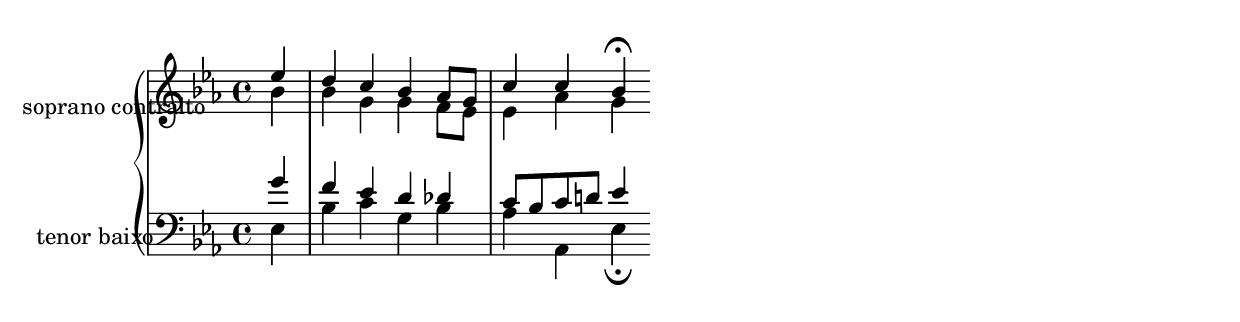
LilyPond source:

\version "2.10.0"

\score {
     \context PianoStaff <<
		\new Staff =  "up" {
		\key ees \major
	    << \relative c'' {
		\once \override TextScript #'extra-offset = #'( -20.0 . -7.0 )
		\partial 4*1 ees^\markup{ \center-align {soprano contralto} }
		d c bes aes8 g
		c4 c bes\fermata } \\
	        \relative c'' {  \partial 4*1 bes
		bes g g f8 ees
		ees4 aes g }
	   >>
	}

	\new Staff =  "down" {
		\clef bass
		\key ees \major
	<<
		\relative c {
		\once \override TextScript #'extra-offset = #'( -20.0 . -9.0 )
		\partial 4*1 g''^\markup{ \center-align { tenor baixo} } 
		f ees d des
		c8 bes c d! ees4 
	    } \\
		 \relative c {  \partial 4*1 ees
		bes' c g bes
		aes aes, ees'\fermata }
	  >>
	}
    >>

    \layout {
	ragged-right = ##t 

	\context {
	    \Staff
	    \consists Horizontal_bracket_engraver
	}
    }
}

